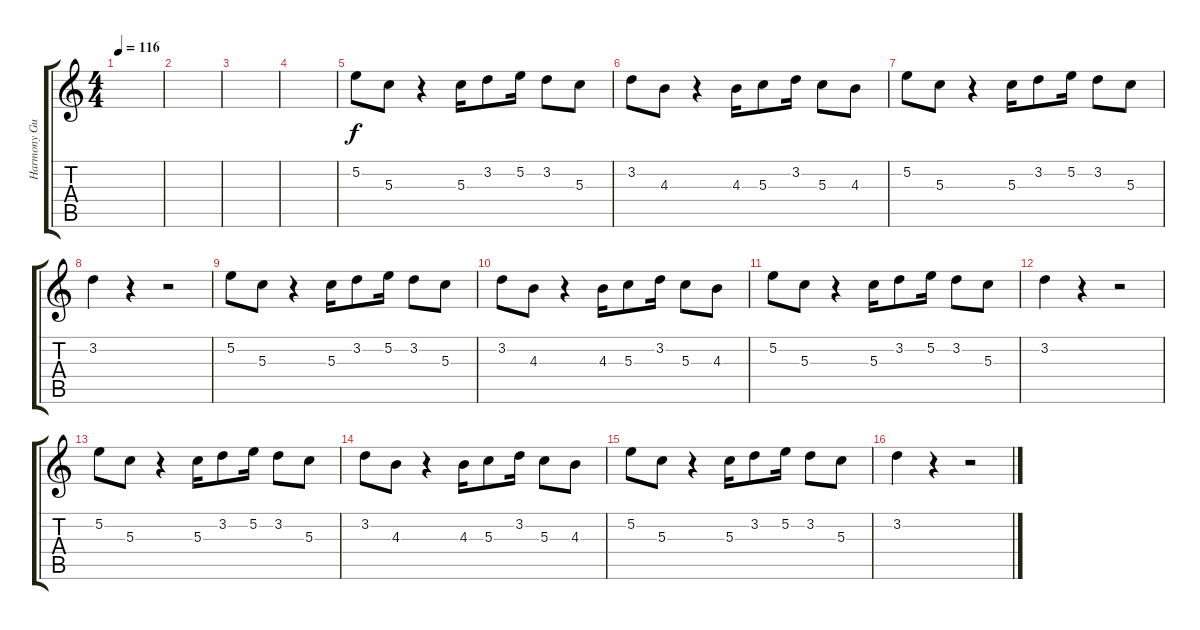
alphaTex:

\track ("Harmony Guitar" "Harmony Gu") {instrument acousticguitarnylon}
\staff {score tabs}
\tuning (E4 B3 G3 D3 A2 E2) {hide}
\ts (4 4)
\tempo 116
\clef g2
\ks c
|
|
|
|
5.2.8 5.3.8 r.4 5.3.16 3.2.8 5.2.16 3.2.8 5.3.8 |
3.2.8 4.3.8 r.4 4.3.16 5.3.8 3.2.16 5.3.8 4.3.8 |
5.2.8 5.3.8 r.4 5.3.16 3.2.8 5.2.16 3.2.8 5.3.8 |
3.2.4 r.4 r.2 |
5.2.8 5.3.8 r.4 5.3.16 3.2.8 5.2.16 3.2.8 5.3.8 |
3.2.8 4.3.8 r.4 4.3.16 5.3.8 3.2.16 5.3.8 4.3.8 |
5.2.8 5.3.8 r.4 5.3.16 3.2.8 5.2.16 3.2.8 5.3.8 |
3.2.4 r.4 r.2 |
5.2.8 5.3.8 r.4 5.3.16 3.2.8 5.2.16 3.2.8 5.3.8 |
3.2.8 4.3.8 r.4 4.3.16 5.3.8 3.2.16 5.3.8 4.3.8 |
5.2.8 5.3.8 r.4 5.3.16 3.2.8 5.2.16 3.2.8 5.3.8 |
3.2.4 r.4 r.2
